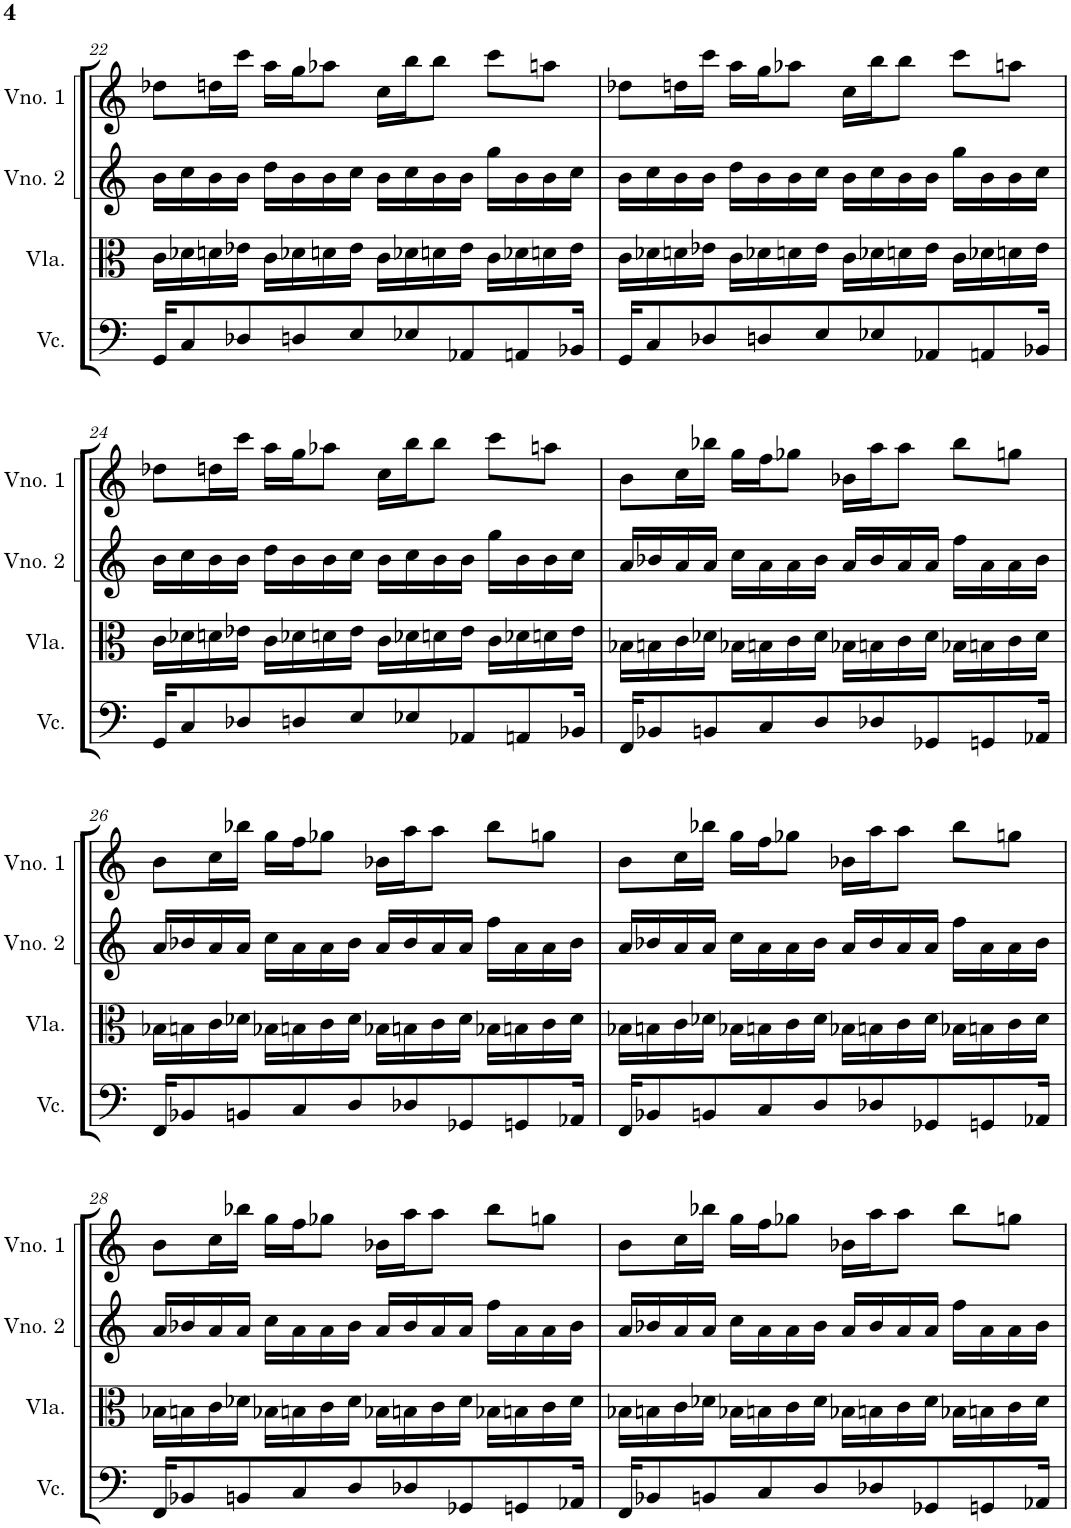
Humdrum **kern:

**kern	**kern	**kern	**kern
*part4	*part3	*part2	*part1
*staff4	*staff3	*staff2	*staff1
*I"Violoncelo	*I"Viola	*I"Violino 2	*I"Violino 1
*I'Vc.	*I'Vla.	*I'Vno. 2	*I'Vno. 1
!!LO:PB:g=z
*clefF4	*clefC3	*clefG2	*clefG2
*k[]	*k[]	*k[]	*k[]
*M4/4	*M4/4	*M4/4	*M4/4
=22	=22	=22	=22
16GG/KL	16c\LL	16b\LL	8dd-X\L
8C/	16d-X\	16cc\	.
.	16dn\	16b\	16ddn\L
8D-X/	16e-X\JJ	16b\JJ	16ccc\JJ
.	16c\LL	16dd\LL	16aa\LL
8Dn/	16d-X\	16b\	16gg\J
.	16dn\	16b\	8aa-X\J
8E/	16e-\JJ	16cc\JJ	.
.	16c\LL	16b\LL	16cc\LL
8E-X/	16d-X\	16cc\	16bb\J
.	16dn\	16b\	8bb\J
8AA-X/	16e-\JJ	16b\JJ	.
.	16c\LL	16gg\LL	8ccc\L
8AAn/	16d-X\	16b\	.
.	16dn\	16b\	8aan\J
16BB-X/Jk	16e-\JJ	16cc\JJ	.
=23	=23	=23	=23
16GG/KL	16c\LL	16b\LL	8dd-X\L
8C/	16d-X\	16cc\	.
.	16dn\	16b\	16ddn\L
8D-X/	16e-X\JJ	16b\JJ	16ccc\JJ
.	16c\LL	16dd\LL	16aa\LL
8Dn/	16d-X\	16b\	16gg\J
.	16dn\	16b\	8aa-X\J
8E/	16e-\JJ	16cc\JJ	.
.	16c\LL	16b\LL	16cc\LL
8E-X/	16d-X\	16cc\	16bb\J
.	16dn\	16b\	8bb\J
8AA-X/	16e-\JJ	16b\JJ	.
.	16c\LL	16gg\LL	8ccc\L
8AAn/	16d-X\	16b\	.
.	16dn\	16b\	8aan\J
16BB-X/Jk	16e-\JJ	16cc\JJ	.
!!LO:LB:g=z
=24	=24	=24	=24
16GG/KL	16c\LL	16b\LL	8dd-X\L
8C/	16d-X\	16cc\	.
.	16dn\	16b\	16ddn\L
8D-X/	16e-X\JJ	16b\JJ	16ccc\JJ
.	16c\LL	16dd\LL	16aa\LL
8Dn/	16d-X\	16b\	16gg\J
.	16dn\	16b\	8aa-X\J
8E/	16e-\JJ	16cc\JJ	.
.	16c\LL	16b\LL	16cc\LL
8E-X/	16d-X\	16cc\	16bb\J
.	16dn\	16b\	8bb\J
8AA-X/	16e-\JJ	16b\JJ	.
.	16c\LL	16gg\LL	8ccc\L
8AAn/	16d-X\	16b\	.
.	16dn\	16b\	8aan\J
16BB-X/Jk	16e-\JJ	16cc\JJ	.
=25	=25	=25	=25
16FF/KL	16B-X\LL	16a/LL	8b\L
8BB-X/	16Bn\	16b-X/	.
.	16c\	16a/	16cc\L
8BBn/	16d-X\JJ	16a/JJ	16bb-X\JJ
.	16B-X\LL	16cc\LL	16gg\LL
8C/	16Bn\	16a\	16ff\J
.	16c\	16a\	8gg-X\J
8D/	16d-\JJ	16b-\JJ	.
.	16B-X\LL	16a/LL	16b-X\LL
8D-X/	16Bn\	16b-/	16aa\J
.	16c\	16a/	8aa\J
8GG-X/	16d-\JJ	16a/JJ	.
.	16B-X\LL	16ff\LL	8bb-\L
8GGn/	16Bn\	16a\	.
.	16c\	16a\	8ggn\J
16AA-X/Jk	16d-\JJ	16b-\JJ	.
!!LO:LB:g=z
=26	=26	=26	=26
16FF/KL	16B-X\LL	16a/LL	8b\L
8BB-X/	16Bn\	16b-X/	.
.	16c\	16a/	16cc\L
8BBn/	16d-X\JJ	16a/JJ	16bb-X\JJ
.	16B-X\LL	16cc\LL	16gg\LL
8C/	16Bn\	16a\	16ff\J
.	16c\	16a\	8gg-X\J
8D/	16d-\JJ	16b-\JJ	.
.	16B-X\LL	16a/LL	16b-X\LL
8D-X/	16Bn\	16b-/	16aa\J
.	16c\	16a/	8aa\J
8GG-X/	16d-\JJ	16a/JJ	.
.	16B-X\LL	16ff\LL	8bb-\L
8GGn/	16Bn\	16a\	.
.	16c\	16a\	8ggn\J
16AA-X/Jk	16d-\JJ	16b-\JJ	.
=27	=27	=27	=27
16FF/KL	16B-X\LL	16a/LL	8b\L
8BB-X/	16Bn\	16b-X/	.
.	16c\	16a/	16cc\L
8BBn/	16d-X\JJ	16a/JJ	16bb-X\JJ
.	16B-X\LL	16cc\LL	16gg\LL
8C/	16Bn\	16a\	16ff\J
.	16c\	16a\	8gg-X\J
8D/	16d-\JJ	16b-\JJ	.
.	16B-X\LL	16a/LL	16b-X\LL
8D-X/	16Bn\	16b-/	16aa\J
.	16c\	16a/	8aa\J
8GG-X/	16d-\JJ	16a/JJ	.
.	16B-X\LL	16ff\LL	8bb-\L
8GGn/	16Bn\	16a\	.
.	16c\	16a\	8ggn\J
16AA-X/Jk	16d-\JJ	16b-\JJ	.
!!LO:LB:g=z
=28	=28	=28	=28
16FF/KL	16B-X\LL	16a/LL	8b\L
8BB-X/	16Bn\	16b-X/	.
.	16c\	16a/	16cc\L
8BBn/	16d-X\JJ	16a/JJ	16bb-X\JJ
.	16B-X\LL	16cc\LL	16gg\LL
8C/	16Bn\	16a\	16ff\J
.	16c\	16a\	8gg-X\J
8D/	16d-\JJ	16b-\JJ	.
.	16B-X\LL	16a/LL	16b-X\LL
8D-X/	16Bn\	16b-/	16aa\J
.	16c\	16a/	8aa\J
8GG-X/	16d-\JJ	16a/JJ	.
.	16B-X\LL	16ff\LL	8bb-\L
8GGn/	16Bn\	16a\	.
.	16c\	16a\	8ggn\J
16AA-X/Jk	16d-\JJ	16b-\JJ	.
=29	=29	=29	=29
16FF/KL	16B-X\LL	16a/LL	8b\L
8BB-X/	16Bn\	16b-X/	.
.	16c\	16a/	16cc\L
8BBn/	16d-X\JJ	16a/JJ	16bb-X\JJ
.	16B-X\LL	16cc\LL	16gg\LL
8C/	16Bn\	16a\	16ff\J
.	16c\	16a\	8gg-X\J
8D/	16d-\JJ	16b-\JJ	.
.	16B-X\LL	16a/LL	16b-X\LL
8D-X/	16Bn\	16b-/	16aa\J
.	16c\	16a/	8aa\J
8GG-X/	16d-\JJ	16a/JJ	.
.	16B-X\LL	16ff\LL	8bb-\L
8GGn/	16Bn\	16a\	.
.	16c\	16a\	8ggn\J
16AA-X/Jk	16d-\JJ	16b-\JJ	.
=	=	=	=
*-	*-	*-	*-
